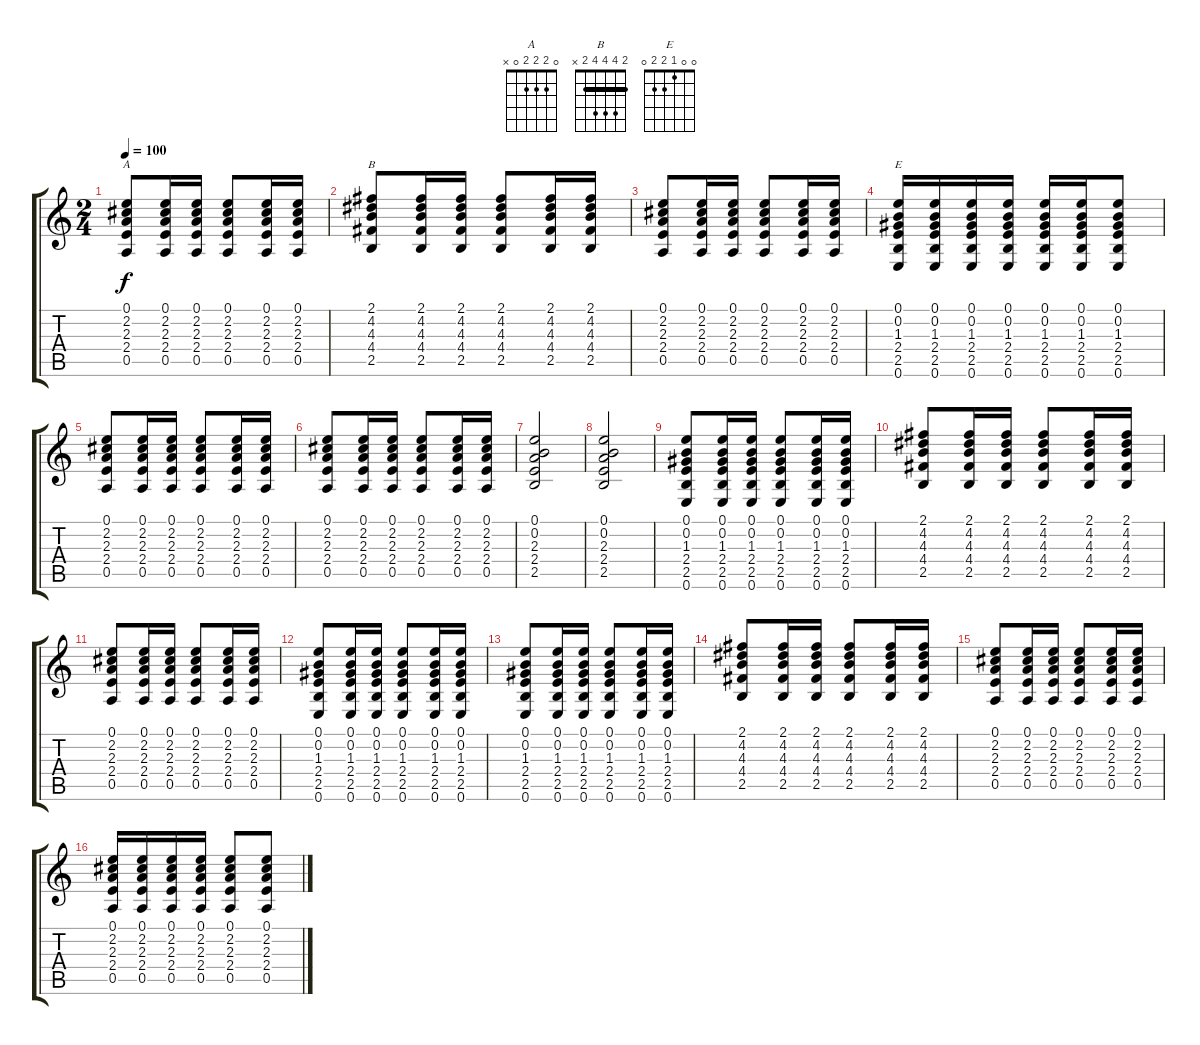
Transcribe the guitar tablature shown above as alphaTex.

\track "" {instrument acousticguitarsteel}
\staff {score tabs}
\tuning (E4 B3 G3 D3 A2 E2) {hide}
\chord ("A" 0 2 2 2 0 x)
\chord ("B" 2 4 4 4 2 x) {barre 2}
\chord ("E" 0 0 1 2 2 0)
\ts (2 4)
\tempo 100
\clef g2
\ks c
(0.1 2.2 2.3 2.4 0.5).8{ch "A" dy f} (0.1 2.2 2.3 2.4 0.5).16 (0.1 2.2 2.3 2.4 0.5).16 (0.1 2.2 2.3 2.4 0.5).8 (0.1 2.2 2.3 2.4 0.5).16 (0.1 2.2 2.3 2.4 0.5).16 |
(2.1 4.2 4.3 4.4 2.5).8{ch "B"} (2.1 4.2 4.3 4.4 2.5).16 (2.1 4.2 4.3 4.4 2.5).16 (2.1 4.2 4.3 4.4 2.5).8 (2.1 4.2 4.3 4.4 2.5).16 (2.1 4.2 4.3 4.4 2.5).16 |
(0.1 2.2 2.3 2.4 0.5).8 (0.1 2.2 2.3 2.4 0.5).16 (0.1 2.2 2.3 2.4 0.5).16 (0.1 2.2 2.3 2.4 0.5).8 (0.1 2.2 2.3 2.4 0.5).16 (0.1 2.2 2.3 2.4 0.5).16 |
(0.1 0.2 1.3 2.4 2.5 0.6).16{ch "E"} (0.1 0.2 1.3 2.4 2.5 0.6).16 (0.1 0.2 1.3 2.4 2.5 0.6).16 (0.1 0.2 1.3 2.4 2.5 0.6).16 (0.1 0.2 1.3 2.4 2.5 0.6).16 (0.1 0.2 1.3 2.4 2.5 0.6).16 (0.1 0.2 1.3 2.4 2.5 0.6).8 |
(0.1 2.2 2.3 2.4 0.5).8 (0.1 2.2 2.3 2.4 0.5).16 (0.1 2.2 2.3 2.4 0.5).16 (0.1 2.2 2.3 2.4 0.5).8 (0.1 2.2 2.3 2.4 0.5).16 (0.1 2.2 2.3 2.4 0.5).16 |
(0.1 2.2 2.3 2.4 0.5).8 (0.1 2.2 2.3 2.4 0.5).16 (0.1 2.2 2.3 2.4 0.5).16 (0.1 2.2 2.3 2.4 0.5).8 (0.1 2.2 2.3 2.4 0.5).16 (0.1 2.2 2.3 2.4 0.5).16 |
(0.1 0.2 2.3 2.4 2.5).2 |
(0.1 0.2 2.3 2.4 2.5).2 |
(0.1 0.2 1.3 2.4 2.5 0.6).8 (0.1 0.2 1.3 2.4 2.5 0.6).16 (0.1 0.2 1.3 2.4 2.5 0.6).16 (0.1 0.2 1.3 2.4 2.5 0.6).8 (0.1 0.2 1.3 2.4 2.5 0.6).16 (0.1 0.2 1.3 2.4 2.5 0.6).16 |
(2.1 4.2 4.3 4.4 2.5).8 (2.1 4.2 4.3 4.4 2.5).16 (2.1 4.2 4.3 4.4 2.5).16 (2.1 4.2 4.3 4.4 2.5).8 (2.1 4.2 4.3 4.4 2.5).16 (2.1 4.2 4.3 4.4 2.5).16 |
(0.1 2.2 2.3 2.4 0.5).8 (0.1 2.2 2.3 2.4 0.5).16 (0.1 2.2 2.3 2.4 0.5).16 (0.1 2.2 2.3 2.4 0.5).8 (0.1 2.2 2.3 2.4 0.5).16 (0.1 2.2 2.3 2.4 0.5).16 |
(0.1 0.2 1.3 2.4 2.5 0.6).8 (0.1 0.2 1.3 2.4 2.5 0.6).16 (0.1 0.2 1.3 2.4 2.5 0.6).16 (0.1 0.2 1.3 2.4 2.5 0.6).8 (0.1 0.2 1.3 2.4 2.5 0.6).16 (0.1 0.2 1.3 2.4 2.5 0.6).16 |
(0.1 0.2 1.3 2.4 2.5 0.6).8 (0.1 0.2 1.3 2.4 2.5 0.6).16 (0.1 0.2 1.3 2.4 2.5 0.6).16 (0.1 0.2 1.3 2.4 2.5 0.6).8 (0.1 0.2 1.3 2.4 2.5 0.6).16 (0.1 0.2 1.3 2.4 2.5 0.6).16 |
(2.1 4.2 4.3 4.4 2.5).8 (2.1 4.2 4.3 4.4 2.5).16 (2.1 4.2 4.3 4.4 2.5).16 (2.1 4.2 4.3 4.4 2.5).8 (2.1 4.2 4.3 4.4 2.5).16 (2.1 4.2 4.3 4.4 2.5).16 |
(0.1 2.2 2.3 2.4 0.5).8 (0.1 2.2 2.3 2.4 0.5).16 (0.1 2.2 2.3 2.4 0.5).16 (0.1 2.2 2.3 2.4 0.5).8 (0.1 2.2 2.3 2.4 0.5).16 (0.1 2.2 2.3 2.4 0.5).16 |
(0.1 2.2 2.3 2.4 0.5).16 (0.1 2.2 2.3 2.4 0.5).16 (0.1 2.2 2.3 2.4 0.5).16 (0.1 2.2 2.3 2.4 0.5).16 (0.1 2.2 2.3 2.4 0.5).8 (0.1 2.2 2.3 2.4 0.5).8
